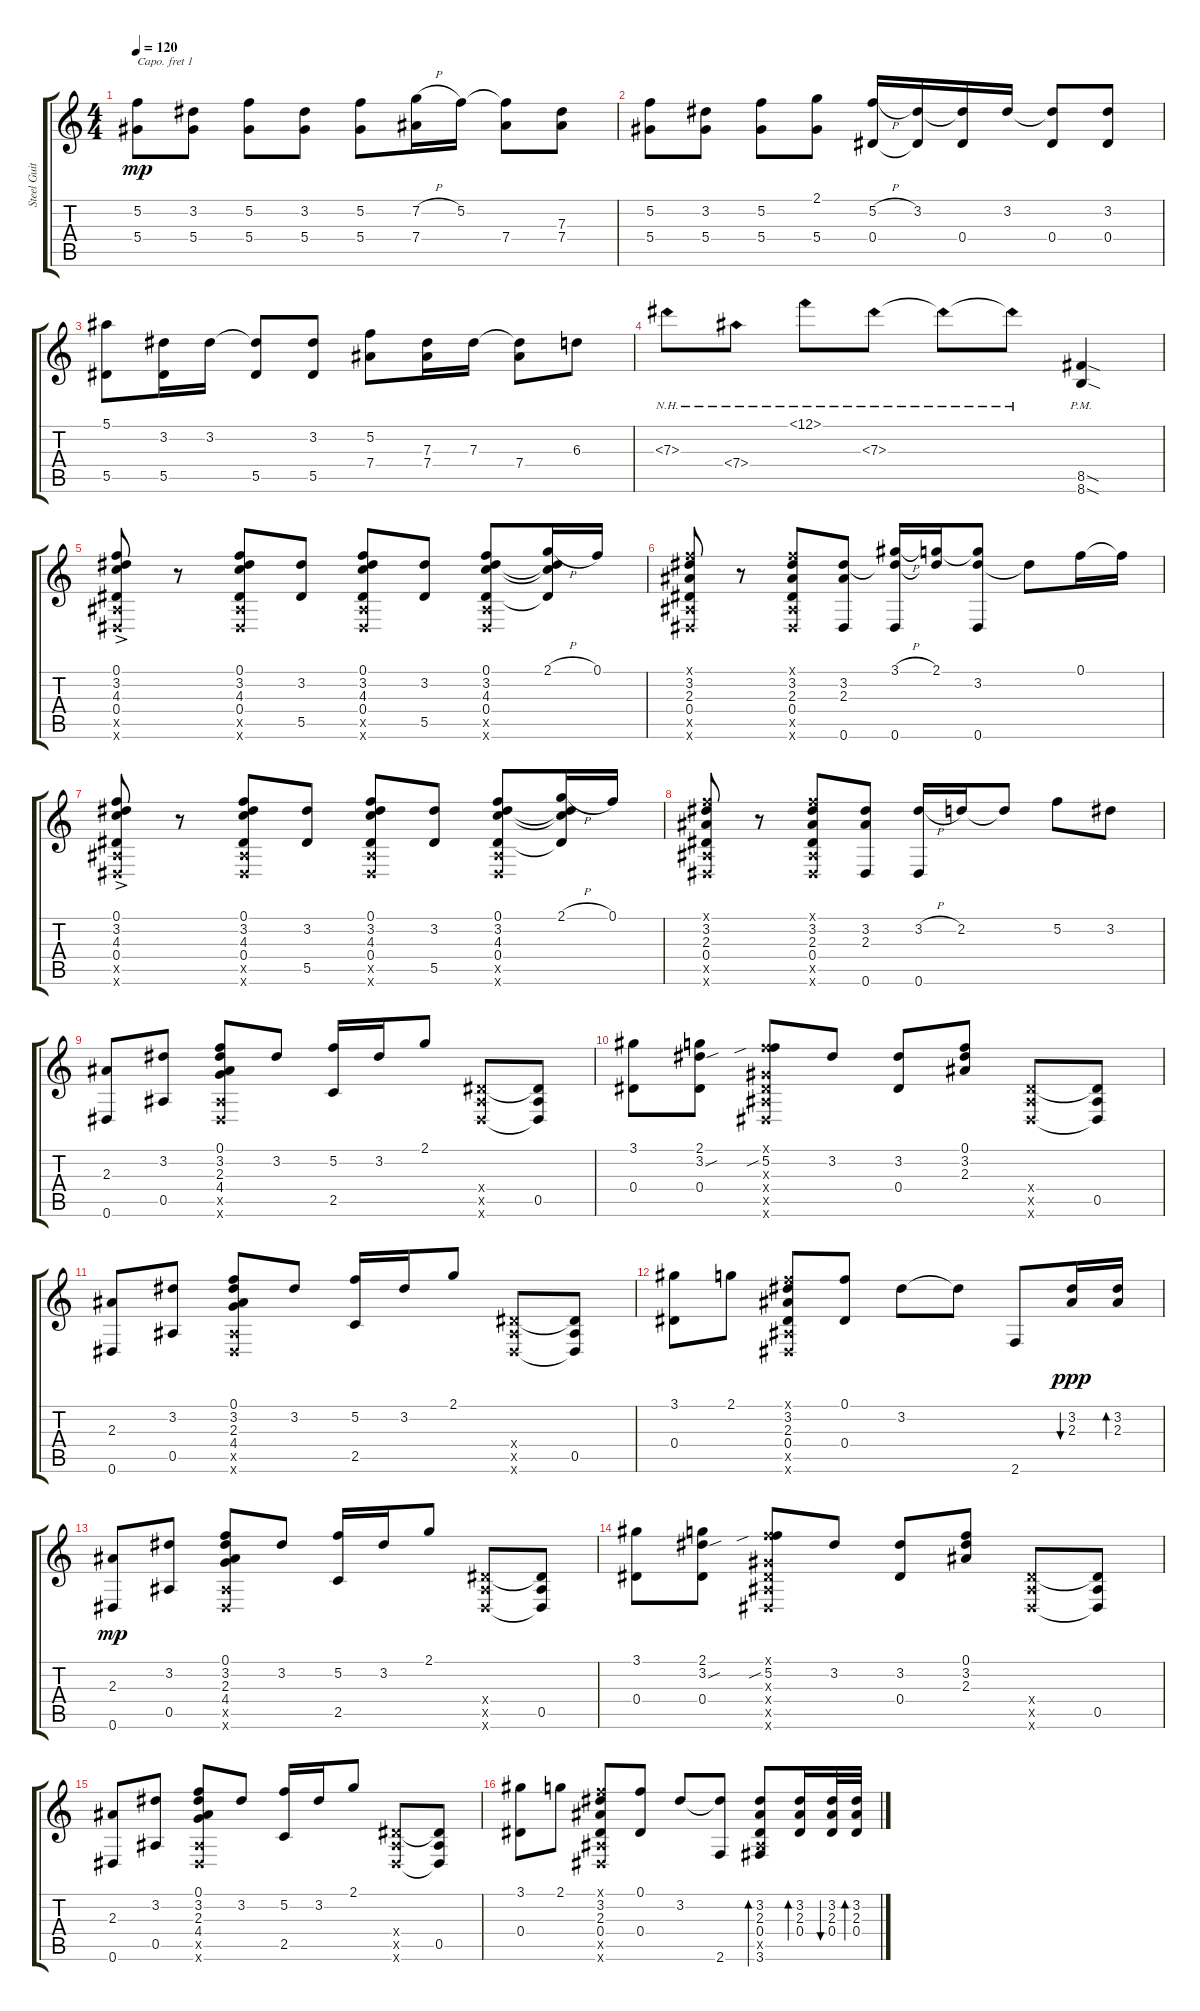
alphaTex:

\track ("Steel Guitar" "Steel Guit") {instrument acousticguitarsteel}
\staff {score tabs}
\capo 1
\tuning (E4 B3 G3 D3 A2 D2) {hide}
\ts (4 4)
\tempo 120
\clef g2
\ks c
(5.2 5.4).8{dy mp instrument acousticguitarsteel} (3.2 5.4).8 (5.2 5.4).8 (3.2 5.4).8 (5.2 5.4).8 (7.2{h} 7.4).16 5.2.16 (5.2{t} 7.4).8 (7.3 7.4).8 |
(5.2 5.4).8 (3.2 5.4).8 (5.2 5.4).8 (2.1 5.4).8 (5.2{h} 0.4).16 (3.2 0.4{t}).16 (3.2{t} 0.4).16 3.2.16 (3.2{t} 0.4).8 (3.2 0.4).8 |
(5.1 5.5).8 (3.2 5.5).16 3.2.16 (3.2{t} 5.5).8 (3.2 5.5).8 (5.2 7.4).8 (7.3 7.4).16 7.3.16 (7.3{t} 7.4).8 6.3.8 |
7.3{nh}.8 7.4{nh}.8 12.1{nh}.8 7.3{nh}.8 7.3{nh t}.8 7.3{nh t}.8 (8.5{sod pm} 8.6{sod pm}).4 |
(0.1{ac} 3.2 4.3 0.4 0.5{x} 0.6{x}).8 r.8 (0.1 3.2 4.3 0.4 0.5{x} 0.6{x}).8 (3.2 5.5).8 (0.1 3.2 4.3 0.4 0.5{x} 0.6{x}).8 (3.2 5.5).8 (0.1 3.2 4.3 0.4 0.5{x} 0.6{x}).8 (2.1{h} 3.2{t} 4.3{t} 0.4{t}).16 0.1.16 |
(0.1{x} 3.2 2.3 0.4 0.5{x} 0.6{x}).8 r.8 (0.1{x} 3.2 2.3 0.4 0.5{x} 0.6{x}).8 (3.2 2.3 0.6).8 (3.1{h} 3.2{t} 0.6).16 (2.1 3.2{t}).16 (2.1{t} 3.2 0.6).8 3.2{t}.8 0.1.16 0.1{t}.16 |
(0.1{ac} 3.2 4.3 0.4 0.5{x} 0.6{x}).8 r.8 (0.1 3.2 4.3 0.4 0.5{x} 0.6{x}).8 (3.2 5.5).8 (0.1 3.2 4.3 0.4 0.5{x} 0.6{x}).8 (3.2 5.5).8 (0.1 3.2 4.3 0.4 0.5{x} 0.6{x}).8 (2.1{h} 3.2{t} 4.3{t} 0.4{t}).16 0.1.16 |
(0.1{x} 3.2 2.3 0.4 0.5{x} 0.6{x}).8 r.8 (0.1{x} 3.2 2.3 0.4 0.5{x} 0.6{x}).8 (3.2 2.3 0.6).8 (3.2{h} 0.6).16 2.2.16 2.2{t}.8 5.2.8 3.2.8 |
(2.3 0.6).8 (3.2 0.5).8 (0.1 3.2 2.3 4.4 0.5{x} 0.6{x}).8 3.2.8 (5.2 2.5).16 3.2.16 2.1.8 (0.4{x} 0.5{x} 0.6{x}).8 (0.4{t} 0.5 0.6{t}).8 |
(3.1 0.4).8 (2.1 3.2{sou} 0.4).8 (0.1{x} 5.2{sib} 0.3{x} 0.4{x} 0.5{x} 0.6{x}).8 3.2.8 (3.2 0.4).8 (0.1 3.2 2.3).8 (0.4{x} 0.5{x} 0.6{x}).8 (0.4{t} 0.5 0.6{t}).8 |
(2.3 0.6).8 (3.2 0.5).8 (0.1 3.2 2.3 4.4 0.5{x} 0.6{x}).8 3.2.8 (5.2 2.5).16 3.2.16 2.1.8 (0.4{x} 0.5{x} 0.6{x}).8 (0.4{t} 0.5 0.6{t}).8 |
(3.1 0.4).8 2.1.8 (0.1{x} 3.2 2.3 0.4 0.5{x} 0.6{x}).8 (0.1 0.4).8 3.2.8 3.2{t}.8 2.6.8 (3.2 2.3).16{bu 30 dy ppp} (3.2 2.3).16{bd 30} |
(2.3 0.6).8{dy mp} (3.2 0.5).8 (0.1 3.2 2.3 4.4 0.5{x} 0.6{x}).8 3.2.8 (5.2 2.5).16 3.2.16 2.1.8 (0.4{x} 0.5{x} 0.6{x}).8 (0.4{t} 0.5 0.6{t}).8 |
(3.1 0.4).8 (2.1 3.2{sou} 0.4).8 (0.1{x} 5.2{sib} 0.3{x} 0.4{x} 0.5{x} 0.6{x}).8 3.2.8 (3.2 0.4).8 (0.1 3.2 2.3).8 (0.4{x} 0.5{x} 0.6{x}).8 (0.4{t} 0.5 0.6{t}).8 |
(2.3 0.6).8 (3.2 0.5).8 (0.1 3.2 2.3 4.4 0.5{x} 0.6{x}).8 3.2.8 (5.2 2.5).16 3.2.16 2.1.8 (0.4{x} 0.5{x} 0.6{x}).8 (0.4{t} 0.5 0.6{t}).8 |
(3.1 0.4).8 2.1.8 (0.1{x} 3.2 2.3 0.4 0.5{x} 0.6{x}).8 (0.1 0.4).8 3.2.8 (3.2{t} 2.6).8 (3.2 2.3 0.4 0.5{x} 3.6).8{bd 30} (3.2 2.3 0.4).16{bd 30} (3.2 2.3 0.4).32{bu 30} (3.2 2.3 0.4).32{bd 30}
